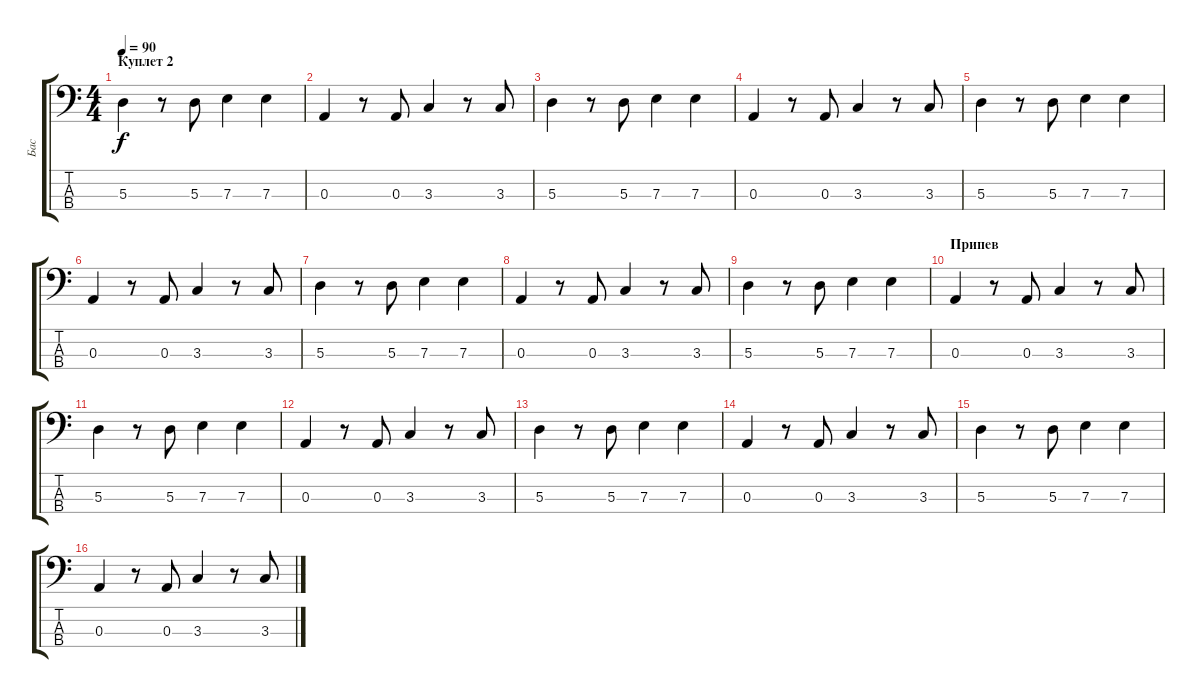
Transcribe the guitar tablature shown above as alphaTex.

\track ("Бас" "Бас") {instrument electricbassfinger}
\staff {score tabs}
\tuning (G2 D2 A1 E1) {hide}
\ts (4 4)
\section ("" "Куплет 2")
\tempo 90
\clef f4
\ks c
5.3.4{dy f} r.8 5.3.8 7.3.4 7.3.4 |
0.3.4 r.8 0.3.8 3.3.4 r.8 3.3.8 |
5.3.4 r.8 5.3.8 7.3.4 7.3.4 |
0.3.4 r.8 0.3.8 3.3.4 r.8 3.3.8 |
5.3.4 r.8 5.3.8 7.3.4 7.3.4 |
0.3.4 r.8 0.3.8 3.3.4 r.8 3.3.8 |
5.3.4 r.8 5.3.8 7.3.4 7.3.4 |
0.3.4 r.8 0.3.8 3.3.4 r.8 3.3.8 |
5.3.4 r.8 5.3.8 7.3.4 7.3.4 |
\section ("" "Припев")
0.3.4 r.8 0.3.8 3.3.4 r.8 3.3.8 |
5.3.4 r.8 5.3.8 7.3.4 7.3.4 |
0.3.4 r.8 0.3.8 3.3.4 r.8 3.3.8 |
5.3.4 r.8 5.3.8 7.3.4 7.3.4 |
0.3.4 r.8 0.3.8 3.3.4 r.8 3.3.8 |
5.3.4 r.8 5.3.8 7.3.4 7.3.4 |
0.3.4 r.8 0.3.8 3.3.4 r.8 3.3.8
